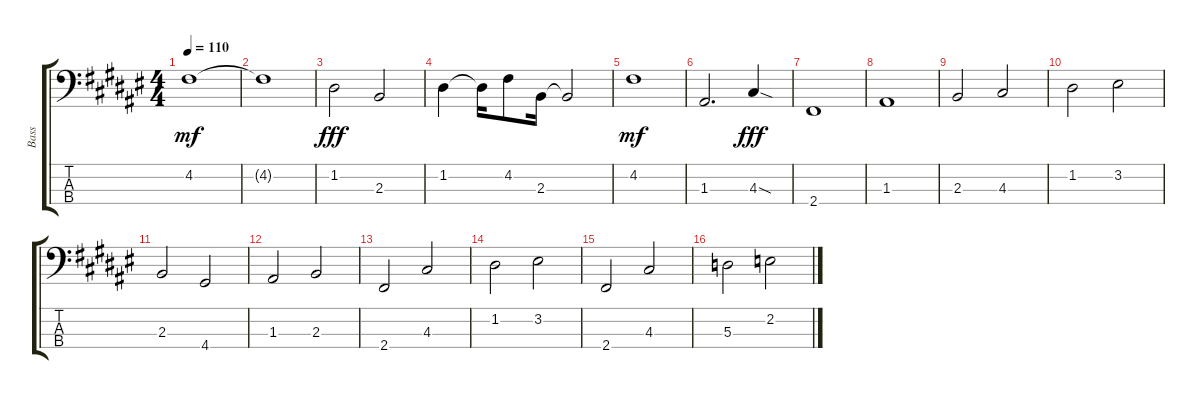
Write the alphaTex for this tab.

\track ("Bass" "Bass") {instrument electricbassfinger}
\staff {score tabs}
\tuning (G2 D2 A1 E1) {hide}
\ts (4 4)
\tempo 110
\clef f4
\ks f#
4.2.1{dy mf instrument electricbassfinger} |
4.2{t}.1 |
1.2.2{dy fff} 2.3.2 |
1.2.4 1.2{t}.16 4.2.8 2.3.16 2.3{t}.2 |
4.2.1{dy mf} |
1.3.2{d} 4.3{sod}.4{dy fff} |
2.4.1 |
1.3.1 |
2.3.2 4.3.2 |
1.2.2 3.2.2 |
2.3.2 4.4.2 |
1.3.2 2.3.2 |
2.4.2 4.3.2 |
1.2.2 3.2.2 |
2.4.2 4.3.2 |
5.3.2 2.2.2
